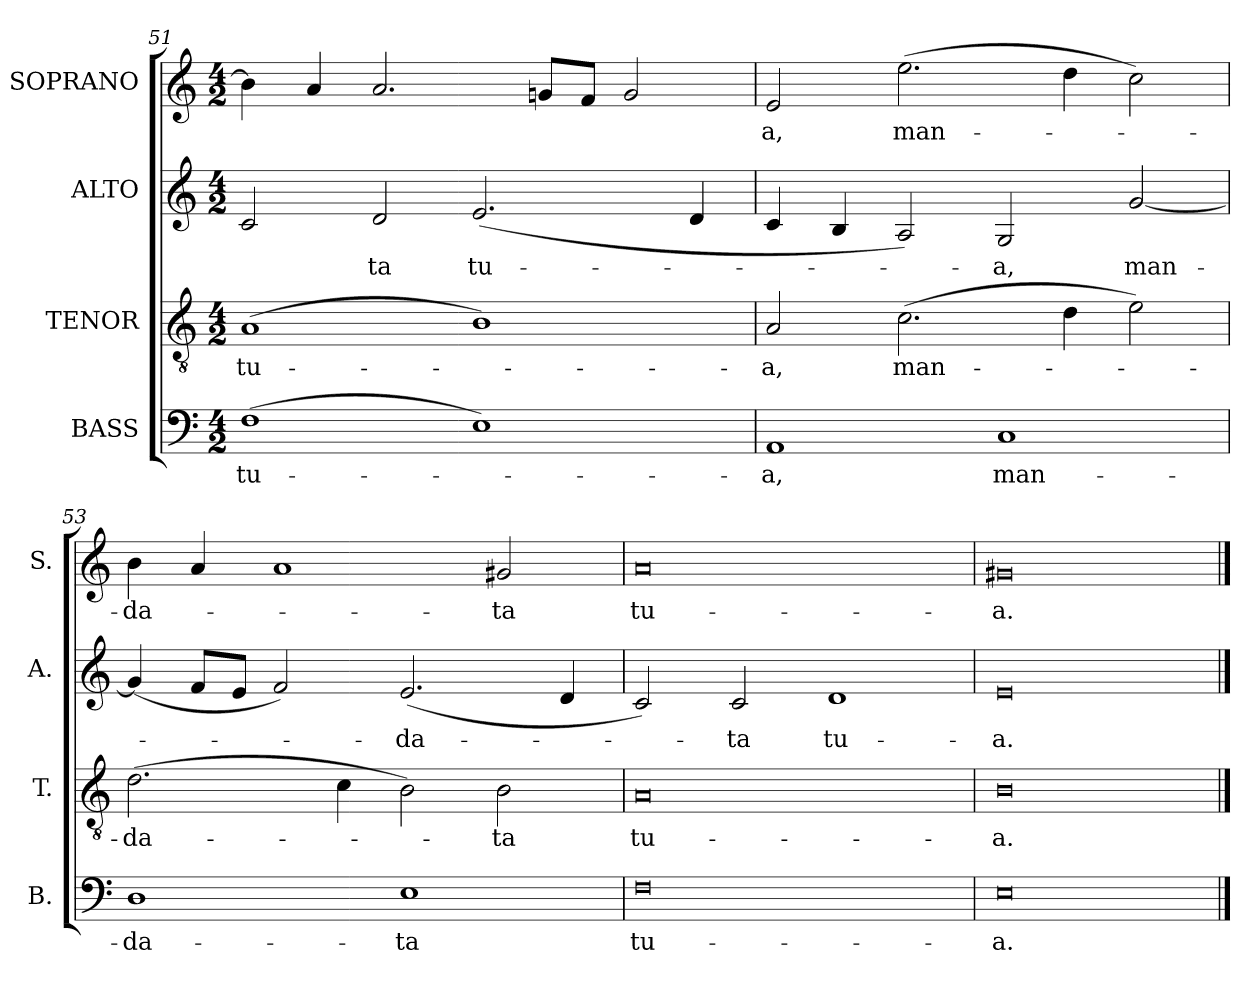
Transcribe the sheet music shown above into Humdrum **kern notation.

**kern	**text	**kern	**text	**kern	**text	**kern	**text
*part4	*part4	*part3	*part3	*part2	*part2	*part1	*part1
*staff4	*staff4	*staff3	*staff3	*staff2	*staff2	*staff1	*staff1
*I"BASS	*	*I"TENOR	*	*I"ALTO	*	*I"SOPRANO	*
*I'B.	*	*I'T.	*	*I'A.	*	*I'S.	*
!!LO:LB:g=z
*clefF4	*	*clefGv2	*	*clefG2	*	*clefG2	*
*	*	*ITrd7c12	*	*	*	*	*
*k[]	*	*k[]	*	*k[]	*	*k[]	*
*C:	*	*C:	*	*C:	*	*C:	*
*M4/2	*	*M4/2	*	*M4/2	*	*M4/2	*
=51	=51	=51	=51	=51	=51	=51	=51
!	!LO:LY:b:color=#000000	!	!	!	!	!	!
!	!	!	!LO:LY:b:color=#000000	!	!	!	!
(1Fi	tu-	(1AAi	tu-	2ci/	.	4bi\]	.
.	.	.	.	.	.	4ai/	.
!	!	!	!	!	!LO:LY:b:color=#000000	!	!
.	.	.	.	2di/	-ta	2.ai/	.
!	!	!	!	!	!LO:LY:b:color=#000000	!	!
1Ei)	.	1BBi)	.	(2.ei/	tu-	.	.
.	.	.	.	.	.	8gni/L	.
.	.	.	.	.	.	8fi/J	.
.	.	.	.	.	.	2gi/	.
.	.	.	.	4di/	.	.	.
=52	=52	=52	=52	=52	=52	=52	=52
!	!LO:LY:b:color=#000000	!	!	!	!	!	!
!	!	!	!LO:LY:b:color=#000000	!	!	!	!
!	!	!	!	!	!	!	!LO:LY:b:color=#000000
1AAi	-a,	2AAi/	-a,	4ci/	.	2ei/	-a,
.	.	.	.	4Bi/	.	.	.
!	!	!	!LO:LY:b:color=#000000	!	!	!	!
!	!	!	!	!	!	!	!LO:LY:b:color=#000000
.	.	(2.Ci\	man-	2Ai/)	.	(2.eei\	man-
!	!LO:LY:b:color=#000000	!	!	!	!	!	!
!	!	!	!	!	!LO:LY:b:color=#000000	!	!
1Ci	man-	.	.	2Gi/	-a,	.	.
.	.	4Di\	.	.	.	4ddi\	.
!	!	!	!	!	!LO:LY:b:color=#000000	!	!
.	.	2Ei\)	.	[2gi/	man-	2cci\)	.
=53	=53	=53	=53	=53	=53	=53	=53
!	!LO:LY:b:color=#000000	!	!	!	!	!	!
!	!	!	!LO:LY:b:color=#000000	!	!	!	!
!	!	!	!	!	!	!	!LO:LY:b:color=#000000
1Di	-da-	(2.Di\	-da-	(4gi/]	.	4bi\	-da-
.	.	.	.	8fi/L	.	4ai/	.
.	.	.	.	8ei/J	.	.	.
.	.	.	.	2fi/)	.	1ai	.
.	.	4Ci\	.	.	.	.	.
!	!LO:LY:b:color=#000000	!	!	!	!	!	!
!	!	!	!	!	!LO:LY:b:color=#000000	!	!
1Ei	-ta	2BBi\)	.	(2.ei/	-da-	.	.
!	!	!	!LO:LY:b:color=#000000	!	!	!	!
!	!	!	!	!	!	!	!LO:LY:b:color=#000000
.	.	2BBi\	-ta	.	.	2g#Xi/	-ta
.	.	.	.	4di/	.	.	.
=54	=54	=54	=54	=54	=54	=54	=54
!	!LO:LY:b:color=#000000	!	!	!	!	!	!
!	!	!	!LO:LY:b:color=#000000	!	!	!	!
!	!	!	!	!	!	!	!LO:LY:b:color=#000000
0Fi	tu-	0AAi	tu-	2ci/)	.	0ai	tu-
!	!	!	!	!	!LO:LY:b:color=#000000	!	!
.	.	.	.	2ci/	-ta	.	.
!	!	!	!	!	!LO:LY:b:color=#000000	!	!
.	.	.	.	1di	tu-	.	.
=55	=55	=55	=55	=55	=55	=55	=55
!	!LO:LY:b:color=#000000	!	!	!	!	!	!
!	!	!	!LO:LY:b:color=#000000	!	!	!	!
!	!	!	!	!	!LO:LY:b:color=#000000	!	!
!	!	!	!	!	!	!	!LO:LY:b:color=#000000
0Ei	-a.	0BBi	-a.	0ei	-a.	0g#Xi	-a.
==	==	==	==	==	==	==	==
*-	*-	*-	*-	*-	*-	*-	*-
